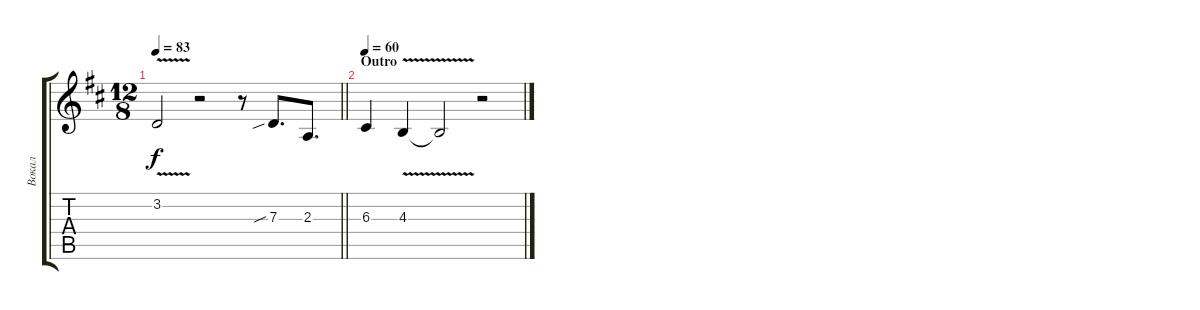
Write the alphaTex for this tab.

\track ("Вокал" "Вокал") {instrument trumpet}
\staff {score tabs}
\tuning (E4 B3 G3 D3 A2 E2) {hide}
\ts (12 8)
\tempo 83
\clef g2
\barLineRight lightlight
\ks bminor
3.2{v t}.2{dy f} r.2 r.8 7.3{sib}.8{d} 2.3.8{d} |
\section ("" "Outro")
\tempo 60
6.3.4 4.3{v}.4 4.3{t}.2 r.2
